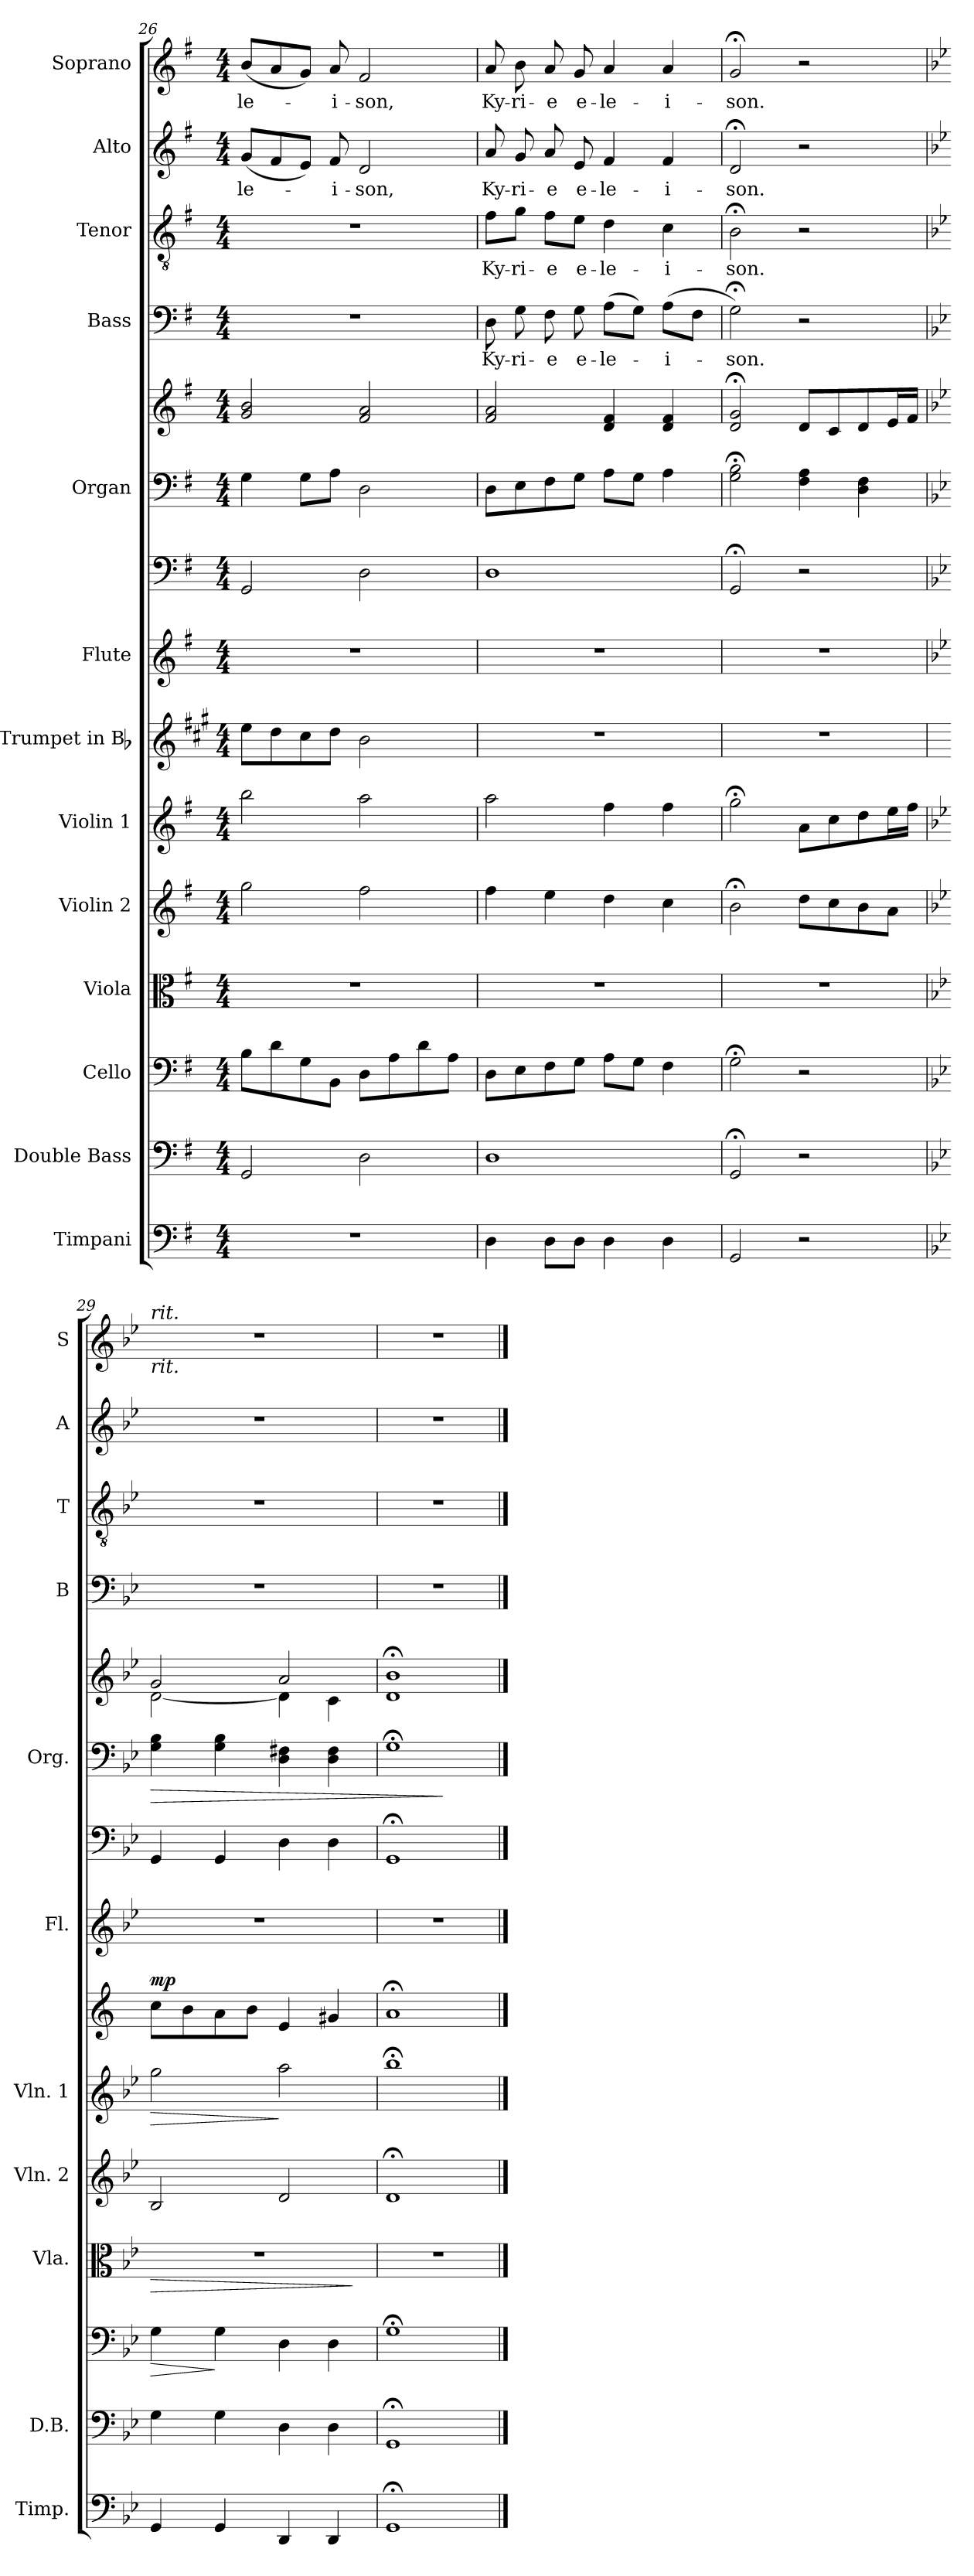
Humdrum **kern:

**kern	**kern	**kern	**dynam	**kern	**dynam	**kern	**kern	**dynam	**kern	**dynam	**kern	**kern	**kern	**kern	**dynam	**kern	**text	**kern	**text	**kern	**text	**kern	**text
*part14	*part13	*part12	*part12	*part11	*part11	*part10	*part9	*part9	*part8	*part8	*part7	*part6	*part5	*part5	*part5	*part4	*part4	*part3	*part3	*part2	*part2	*part1	*part1
*staff15	*staff14	*staff13	*staff13	*staff12	*staff12	*staff11	*staff10	*staff10	*staff9	*staff9	*staff8	*staff7	*staff6	*staff5	*staff5/6	*staff4	*staff4	*staff3	*staff3	*staff2	*staff2	*staff1	*staff1
*I"Timpani	*I"Double Bass	*I"Cello	*	*I"Viola	*	*I"Violin 2	*I"Violin 1	*	*I"Trumpet in Bb	*	*I"Flute	*	*I"Organ	*	*	*I"Bass	*	*I"Tenor	*	*I"Alto	*	*I"Soprano	*
*I'Timp.	*I'D.B.	*	*	*I'Vla.	*	*I'Vln. 2	*I'Vln. 1	*	*	*	*I'Fl.	*	*I'Org.	*	*	*I'B	*	*I'T	*	*I'A	*	*I'S	*
*clefF4	*clefF4	*clefF4	*	*clefC3	*	*clefG2	*clefG2	*	*clefG2	*	*clefG2	*clefF4	*clefF4	*clefG2	*	*clefF4	*	*clefGv2	*	*clefG2	*	*clefG2	*
*	*ITrd7c12	*	*	*	*	*	*	*	*ITrd1c2	*	*	*	*	*	*	*	*	*	*	*	*	*	*
*k[f#]	*k[f#]	*k[f#]	*	*k[f#]	*	*k[f#]	*k[f#]	*	*k[f#]	*	*k[f#]	*k[f#]	*k[f#]	*k[f#]	*	*k[f#]	*	*k[f#]	*	*k[f#]	*	*k[f#]	*
*G:	*G:	*G:	*	*G:	*	*G:	*G:	*	*G:	*	*G:	*G:	*G:	*G:	*	*G:	*	*G:	*	*G:	*	*G:	*
*M4/4	*M4/4	*M4/4	*	*M4/4	*	*M4/4	*M4/4	*	*M4/4	*	*M4/4	*M4/4	*M4/4	*M4/4	*	*M4/4	*	*M4/4	*	*M4/4	*	*M4/4	*
=26	=26	=26	=26	=26	=26	=26	=26	=26	=26	=26	=26	=26	=26	=26	=26	=26	=26	=26	=26	=26	=26	=26	=26
!	!	!	!	!	!	!	!	!	!	!	!	!	!	!	!	!	!	!	!	!	!LO:LY:b	!	!LO:LY:b
1r	2GGG/	8B\L	.	1r	.	2gg\	2bb\	.	8dd\L	.	1r	2GG/	4G\	2g/ 2b/	.	1r	.	1r	.	(<8g/L	-le-	(<8b/L	-le-
.	.	8d\	.	.	.	.	.	.	8cc\	.	.	.	.	.	.	.	.	.	.	8f#/	.	8a/	.
.	.	8G\	.	.	.	.	.	.	8b\	.	.	.	8G\L	.	.	.	.	.	.	8e/J)	.	8g/J)	.
!	!	!	!	!	!	!	!	!	!	!	!	!	!	!	!	!	!	!	!	!	!LO:LY:b	!	!LO:LY:b
.	.	8BB\J	.	.	.	.	.	.	8cc\J	.	.	.	8A\J	.	.	.	.	.	.	8f#/	-i-	8a/	-i-
!	!	!	!	!	!	!	!	!	!	!	!	!	!	!	!	!	!	!	!	!	!LO:LY:b	!	!LO:LY:b
.	2DD\	8D\L	.	.	.	2ff#\	2aa\	.	2a\	.	.	2D\	2D\	2f#/ 2a/	.	.	.	.	.	2d/	-son,	2f#/	-son,
.	.	8A\	.	.	.	.	.	.	.	.	.	.	.	.	.	.	.	.	.	.	.	.	.
.	.	8d\	.	.	.	.	.	.	.	.	.	.	.	.	.	.	.	.	.	.	.	.	.
.	.	8A\J	.	.	.	.	.	.	.	.	.	.	.	.	.	.	.	.	.	.	.	.	.
!!LO:PB:g=z
=27	=27	=27	=27	=27	=27	=27	=27	=27	=27	=27	=27	=27	=27	=27	=27	=27	=27	=27	=27	=27	=27	=27	=27
!	!	!	!	!	!	!	!	!	!	!	!	!	!	!	!	!	!LO:LY:b	!	!LO:LY:b	!	!LO:LY:b	!	!LO:LY:b
4D\	1DD	8D\L	.	1r	.	4ff#\	2aa\	.	1r	.	1r	1D	8D\L	2f#/ 2a/	.	8D\	Ky-	8f#\L	Ky-	8a/	Ky-	8a/	Ky-
!	!	!	!	!	!	!	!	!	!	!	!	!	!	!	!	!	!LO:LY:b	!	!LO:LY:b	!	!LO:LY:b	!	!LO:LY:b
.	.	8E\	.	.	.	.	.	.	.	.	.	.	8E\	.	.	8G\	-ri-	8g\J	-ri-	8g/	-ri-	8b\	-ri-
!	!	!	!	!	!	!	!	!	!	!	!	!	!	!	!	!	!LO:LY:b	!	!LO:LY:b	!	!LO:LY:b	!	!LO:LY:b
8D\L	.	8F#\	.	.	.	4ee\	.	.	.	.	.	.	8F#\	.	.	8F#\	-e	8f#\L	-e	8a/	-e	8a/	-e
!	!	!	!	!	!	!	!	!	!	!	!	!	!	!	!	!	!LO:LY:b	!	!LO:LY:b	!	!LO:LY:b	!	!LO:LY:b
8D\J	.	8G\J	.	.	.	.	.	.	.	.	.	.	8G\J	.	.	8G\	e-	8e\J	e-	8e/	e-	8g/	e-
!	!	!	!	!	!	!	!	!	!	!	!	!	!	!	!	!	!LO:LY:b	!	!LO:LY:b	!	!LO:LY:b	!	!LO:LY:b
4D\	.	8A\L	.	.	.	4dd\	4ff#\	.	.	.	.	.	8A\L	4d/ 4f#/	.	(>8A\L	-le-	4d\	-le-	4f#/	-le-	4a/	-le-
.	.	8G\J	.	.	.	.	.	.	.	.	.	.	8G\J	.	.	8G\J)	.	.	.	.	.	.	.
!	!	!	!	!	!	!	!	!	!	!	!	!	!	!	!	!	!LO:LY:b	!	!LO:LY:b	!	!LO:LY:b	!	!LO:LY:b
4D\	.	4F#\	.	.	.	4cc\	4ff#\	.	.	.	.	.	4A\	4d/ 4f#/	.	(>8A\L	-i-	4c\	-i-	4f#/	-i-	4a/	-i-
.	.	.	.	.	.	.	.	.	.	.	.	.	.	.	.	8F#\J	.	.	.	.	.	.	.
=28	=28	=28	=28	=28	=28	=28	=28	=28	=28	=28	=28	=28	=28	=28	=28	=28	=28	=28	=28	=28	=28	=28	=28
!	!	!	!	!	!	!	!	!	!	!	!	!	!	!	!	!	!LO:LY:b	!	!LO:LY:b	!	!LO:LY:b	!	!LO:LY:b
2GG/	2GGG;</	2G;<\	.	1r	.	2b;<\	2gg;<\	.	1r	.	1r	2GG;</	2G\;< 2B\;<	2d/;< 2g/;<	.	2G;<\)	-son.	2B;<\	-son.	2d;</	-son.	2g;</	-son.
2r	2r	2r	.	.	.	8dd\L	8a\L	.	.	.	.	2r	4F#\ 4A\	8d/L	.	2r	.	2r	.	2r	.	2r	.
.	.	.	.	.	.	8cc\	8cc\	.	.	.	.	.	.	8c/	.	.	.	.	.	.	.	.	.
.	.	.	.	.	.	8b\	8dd\	.	.	.	.	.	4D\ 4F#\	8d/	.	.	.	.	.	.	.	.	.
.	.	.	.	.	.	8a\J	16ee\L	.	.	.	.	.	.	16e/L	.	.	.	.	.	.	.	.	.
.	.	.	.	.	.	.	16ff#\JJ	.	.	.	.	.	.	16f#/JJ	.	.	.	.	.	.	.	.	.
=29	=29	=29	=29	=29	=29	=29	=29	=29	=29	=29	=29	=29	=29	=29	=29	=29	=29	=29	=29	=29	=29	=29	=29
*k[b-e-]	*k[b-e-]	*k[b-e-]	*	*k[b-e-]	*	*k[b-e-]	*k[b-e-]	*	*k[b-e-]	*	*k[b-e-]	*k[b-e-]	*k[b-e-]	*k[b-e-]	*	*k[b-e-]	*	*k[b-e-]	*	*k[b-e-]	*	*k[b-e-]	*
*g:	*g:	*g:	*	*g:	*	*g:	*g:	*	*g:	*	*g:	*g:	*g:	*g:	*	*g:	*	*g:	*	*g:	*	*g:	*
!	!	!	!	!	!	!	!	!	!	!	!	!	!	!	!	!	!	!	!	!	!	!LO:TX:b:i:t=rit.	!
!	!	!	!	!	!	!	!	!	!	!	!	!	!	!	!	!	!	!	!	!	!	!LO:TX:a:i:t=rit.	!
!	!	!	!LO:HP:b	!	!LO:HP:b	!	!	!LO:HP:b	!	!LO:DY:a	!	!	!	!	!LO:HP:b=2	!	!	!	!	!	!	!	!
*	*	*	*	*	*	*	*	*	*	*	*	*	*	*^	*	*	*	*	*	*	*	*	*
4GG/	4GG\	4G\	>	1r	>	2B-/	2gg\	>	8b-\L	mp	1r	4GG/	4G\ 4B-\	2g/	[<2d\	>	1r	.	1r	.	1r	.	1r	.
.	.	.	.	.	.	.	.	.	8a\	.	.	.	.	.	.	.	.	.	.	.	.	.	.	.
4GG/	4GG\	4G\	]	.	.	.	.	.	8g\	.	.	4GG/	4G\ 4B-\	.	.	.	.	.	.	.	.	.	.	.
.	.	.	.	.	.	.	.	.	8a\J	.	.	.	.	.	.	.	.	.	.	.	.	.	.	.
4DD/	4DD\	4D\	.	.	.	2d/	2aa\	]	4d/	.	.	4D\	4D\ 4F#X\	2a/	4d\]	.	.	.	.	.	.	.	.	.
4DD/	4DD\	4D\	.	.	.	.	.	.	4f#X/	.	.	4D\	4D\ 4F#\	.	4c\	.	.	.	.	.	.	.	.	.
*	*	*	*	*	*	*	*	*	*	*	*	*	*	*v	*v	*	*	*	*	*	*	*	*	*
.	.	.	.	.	]	.	.	.	.	.	.	.	.	.	.	.	.	.	.	.	.	.	.
=30	=30	=30	=30	=30	=30	=30	=30	=30	=30	=30	=30	=30	=30	=30	=30	=30	=30	=30	=30	=30	=30	=30	=30
1GG;<	1GGG;<	1G;<	.	1r	.	1d;<	1bb-;<	.	1g;<	.	1r	1GG;<	1G;<	1d;< 1b-;<	.	1r	.	1r	.	1r	.	1r	.
.	.	.	.	.	.	.	.	.	.	.	.	.	.	.	]	.	.	.	.	.	.	.	.
==	==	==	==	==	==	==	==	==	==	==	==	==	==	==	==	==	==	==	==	==	==	==	==
*-	*-	*-	*-	*-	*-	*-	*-	*-	*-	*-	*-	*-	*-	*-	*-	*-	*-	*-	*-	*-	*-	*-	*-
